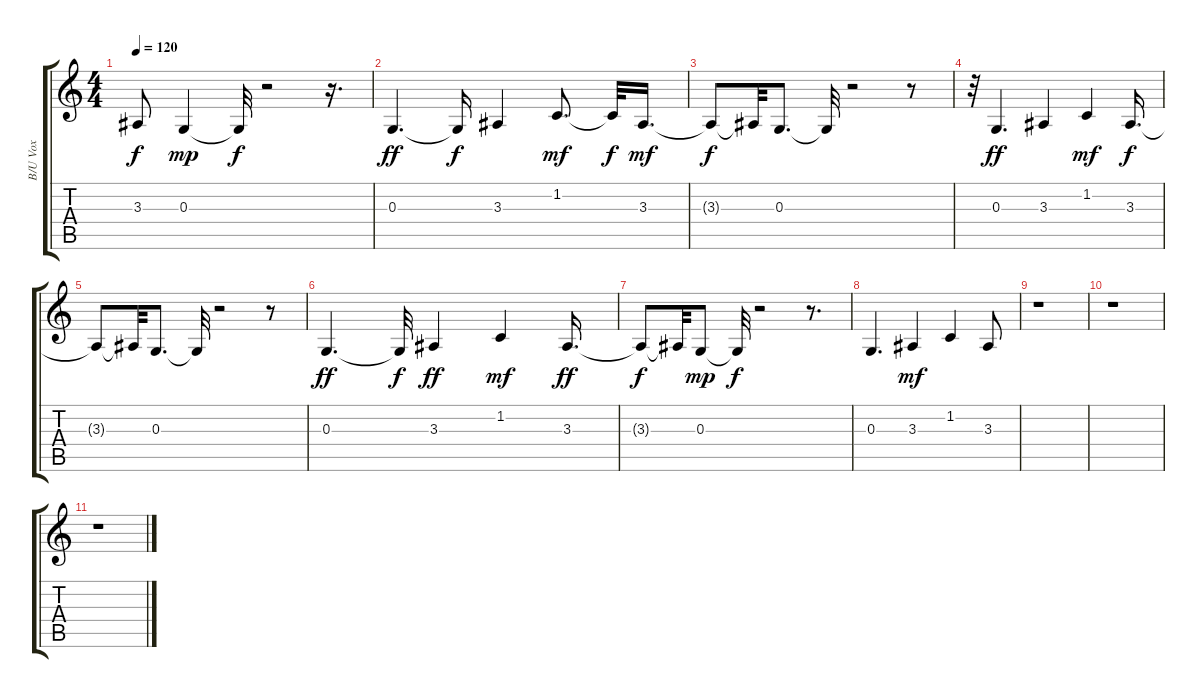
\track ("B/U Vox" "B/U Vox") {instrument choiraahs}
\staff {score tabs}
\tuning (E4 B3 G3 D3 A2 E2) {hide}
\ts (4 4)
\tempo 120
\clef g2
\ks c
3.3{t}.8{dy f} 0.3.4{dy mp} 0.3{t}.32{dy f} r.2 r.16{d} |
0.3.4{d dy ff} 0.3{t}.16{dy f} 3.3.4 1.2.8{d dy mf} 1.2{t}.32{dy f} 3.3.16{d dy mf} |
3.3{t}.8{dy f} 3.3{t}.32 0.3.8{d} 0.3{t}.32 r.2 r.8 |
r.32 0.3.4{d dy ff} 3.3.4 1.2.4{dy mf} 3.3.16{d dy f} |
3.3{t}.8 3.3{t}.32 0.3.8{d} 0.3{t}.32 r.2 r.8 |
0.3.4{d dy ff} 0.3{t}.32{dy f} 3.3.4{dy ff} 1.2.4{dy mf} 3.3.16{d dy ff} |
3.3{t}.8{dy f} 3.3{t}.32 0.3.8{dy mp} 0.3{t}.32{dy f} r.2 r.8{d} |
0.3.4{d} 3.3.4{dy mf} 1.2.4 3.3.8 |
r.1 |
r.1 |
r.1
